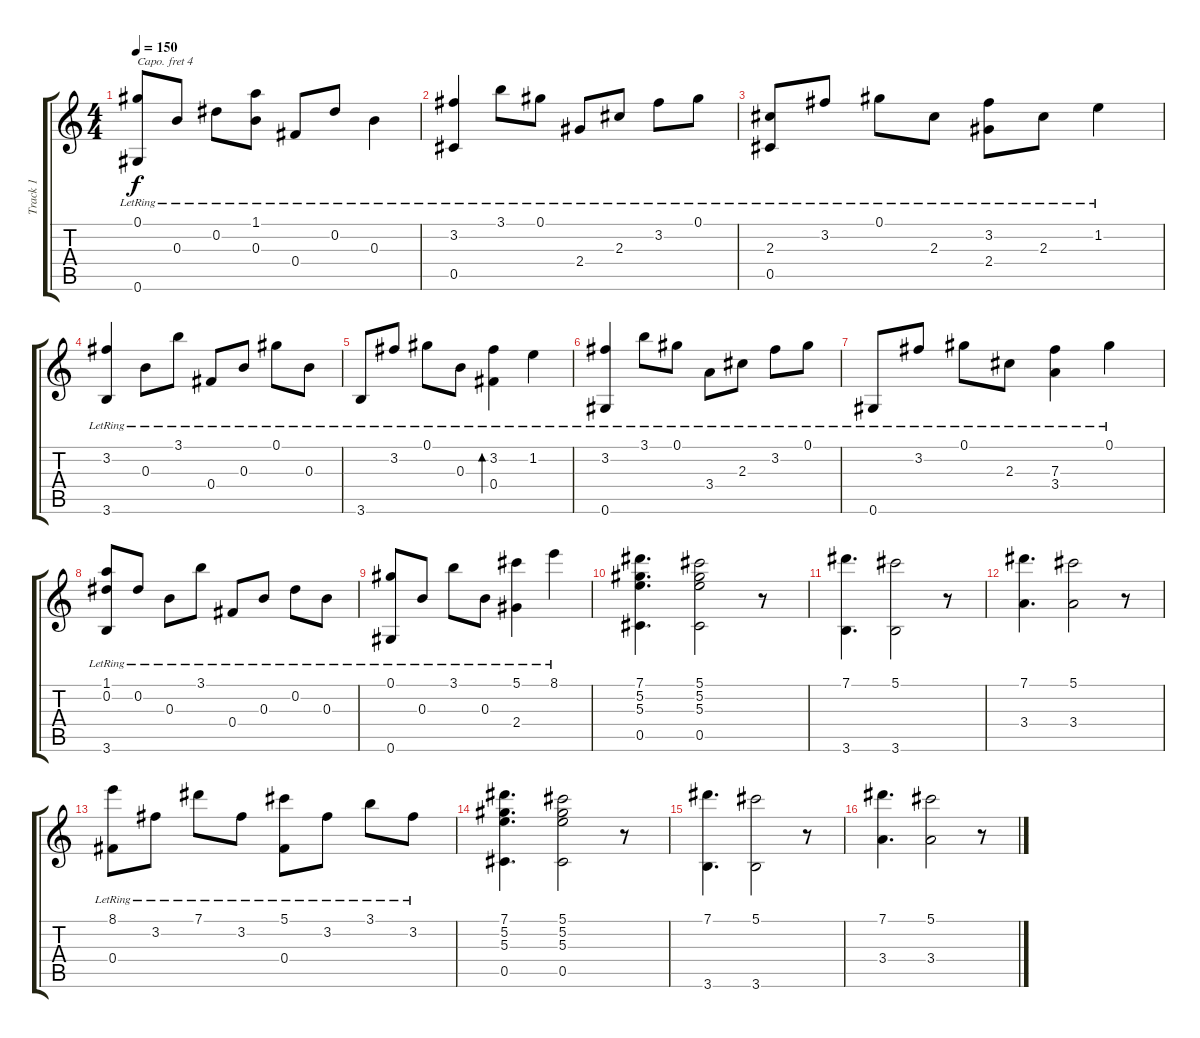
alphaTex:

\track ("Track 1" "Track 1") {instrument acousticguitarsteel}
\staff {score tabs}
\capo 4
\tuning (E4 B3 G3 D3 A2 E2) {hide}
\ts (4 4)
\tempo 150
\clef g2
\ks c
(0.1{lr} 0.6{lr}).8{dy f} 0.3{lr}.8 0.2{lr}.8 (1.1{lr} 0.3{lr}).8 0.4{lr}.8 0.2{lr}.8 0.3{lr}.4 |
(3.2{lr} 0.5{lr}).4 3.1{lr}.8 0.1{lr}.8 2.4{lr}.8 2.3{lr}.8 3.2{lr}.8 0.1{lr}.8 |
(2.3{lr} 0.5{lr}).8 3.2{lr}.8 0.1{lr}.8 2.3{lr}.8 (3.2{lr} 2.4{lr}).8 2.3{lr}.8 1.2{lr}.4 |
(3.2{lr} 3.6{lr}).4 0.3{lr}.8 3.1{lr}.8 0.4{lr}.8 0.3{lr}.8 0.1{lr}.8 0.3{lr}.8 |
3.6{lr}.8 3.2{lr}.8 0.1{lr}.8 0.3{lr}.8 (3.2{lr} 0.4{lr}).4{bd 120} 1.2{lr}.4 |
(3.2{lr} 0.6{lr}).4 3.1{lr}.8 0.1{lr}.8 3.4{lr}.8 2.3{lr}.8 3.2{lr}.8 0.1{lr}.8 |
0.6{lr}.8 3.2{lr}.8 0.1{lr}.8 2.3{lr}.8 (7.3{lr} 3.4{lr}).4 0.1{lr}.4 |
(1.1{lr} 0.2{lr} 3.6{lr}).8 0.2{lr}.8 0.3{lr}.8 3.1{lr}.8 0.4{lr}.8 0.3{lr}.8 0.2{lr}.8 0.3{lr}.8 |
(0.1{lr} 0.6{lr}).8 0.3{lr}.8 3.1{lr}.8 0.3{lr}.8 (5.1{lr} 2.4{lr}).4 8.1{lr}.4 |
(7.1 5.2 5.3 0.5).4{d} (5.1 5.2 5.3 0.5).2 r.8 |
(7.1 3.6).4{d} (5.1 3.6).2 r.8 |
(7.1 3.4).4{d} (5.1 3.4).2 r.8 |
(8.1{lr} 0.4{lr}).8 3.2{lr}.8 7.1{lr}.8 3.2{lr}.8 (5.1{lr} 0.4{lr}).8 3.2{lr}.8 3.1{lr}.8 3.2{lr}.8 |
(7.1 5.2 5.3 0.5).4{d} (5.1 5.2 5.3 0.5).2 r.8 |
(7.1 3.6).4{d} (5.1 3.6).2 r.8 |
(7.1 3.4).4{d} (5.1 3.4).2 r.8
